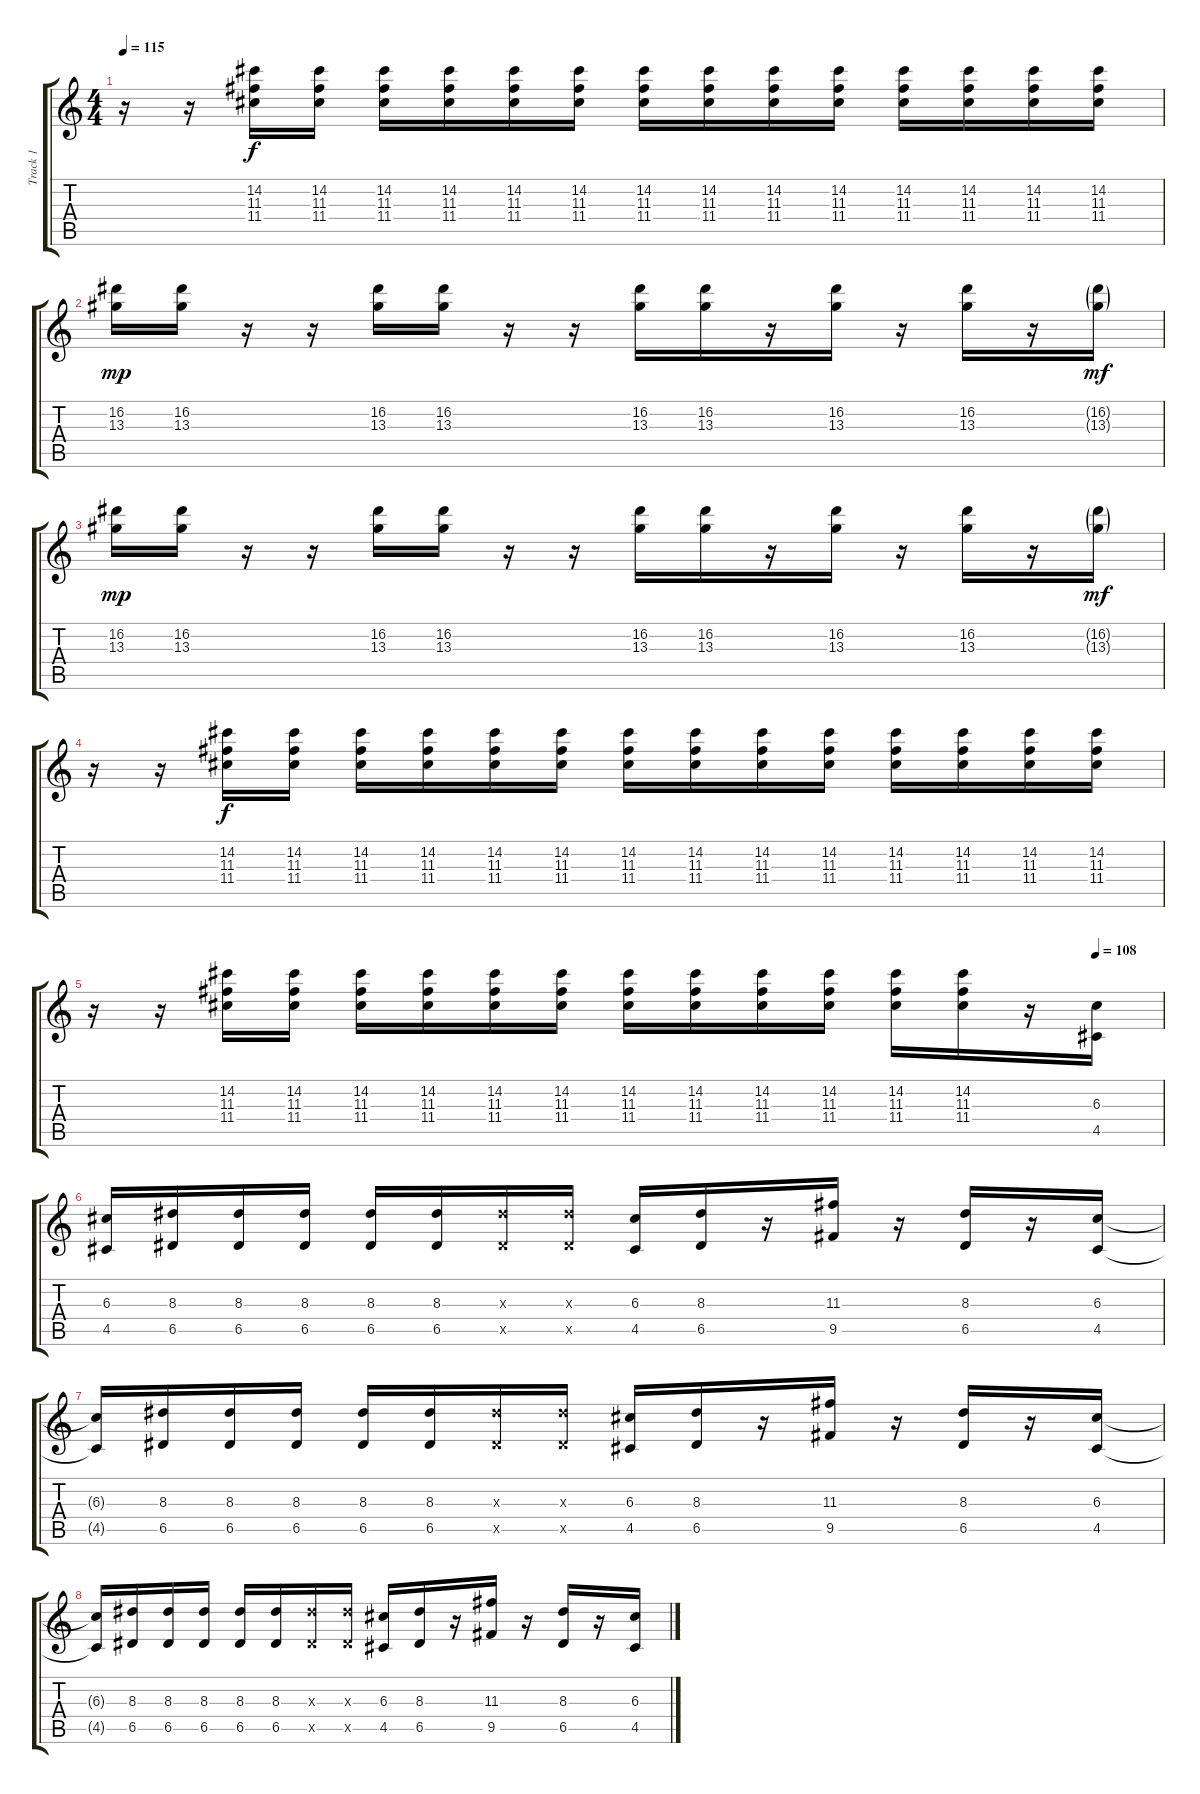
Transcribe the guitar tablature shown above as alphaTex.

\track ("Track 1" "Track 1") {instrument electricguitarjazz}
\staff {score tabs}
\tuning (E4 B3 G3 D3 A2 D2) {hide}
\ts (4 4)
\tempo 115
\clef g2
\ks c
r.16{dy f volume 2} r.16 (14.2 11.3 11.4).16{volume 13} (14.2 11.3 11.4).16 (14.2 11.3 11.4).16 (14.2 11.3 11.4).16 (14.2 11.3 11.4).16 (14.2 11.3 11.4).16{volume 3} (14.2 11.3 11.4).16 (14.2 11.3 11.4).16 (14.2 11.3 11.4).16 (14.2 11.3 11.4).16 (14.2 11.3 11.4).16 (14.2 11.3 11.4).16 (14.2 11.3 11.4).16 (14.2 11.3 11.4).16 |
(16.2 13.3).16{dy mp volume 13} (16.2 13.3).16 r.16 r.16 (16.2 13.3).16 (16.2 13.3).16 r.16 r.16 (16.2 13.3).16 (16.2 13.3).16 r.16 (16.2 13.3).16 r.16 (16.2 13.3).16 r.16 (16.2{g} 13.3{g}).16{dy mf} |
(16.2 13.3).16{dy mp} (16.2 13.3).16 r.16 r.16 (16.2 13.3).16 (16.2 13.3).16 r.16 r.16 (16.2 13.3).16 (16.2 13.3).16 r.16 (16.2 13.3).16 r.16 (16.2 13.3).16 r.16 (16.2{g} 13.3{g}).16{dy mf} |
r.16{volume 2} r.16 (14.2 11.3 11.4).16{dy f volume 13} (14.2 11.3 11.4).16 (14.2 11.3 11.4).16 (14.2 11.3 11.4).16 (14.2 11.3 11.4).16 (14.2 11.3 11.4).16{volume 3} (14.2 11.3 11.4).16 (14.2 11.3 11.4).16 (14.2 11.3 11.4).16 (14.2 11.3 11.4).16 (14.2 11.3 11.4).16 (14.2 11.3 11.4).16 (14.2 11.3 11.4).16 (14.2 11.3 11.4).16 |
\tempo (108 0.9375)
r.16{volume 2} r.16 (14.2 11.3 11.4).16{volume 13} (14.2 11.3 11.4).16 (14.2 11.3 11.4).16 (14.2 11.3 11.4).16 (14.2 11.3 11.4).16 (14.2 11.3 11.4).16{volume 3} (14.2 11.3 11.4).16 (14.2 11.3 11.4).16 (14.2 11.3 11.4).16 (14.2 11.3 11.4).16 (14.2 11.3 11.4).16 (14.2 11.3 11.4).16 r.16 (6.3 4.5).16{volume 13 instrument electricguitarjazz} |
(6.3 4.5).16{balance 8} (8.3 6.5).16 (8.3 6.5).16 (8.3 6.5).16 (8.3 6.5).16 (8.3 6.5).16 (8.3{x} 6.5{x}).16 (8.3{x} 6.5{x}).16 (6.3 4.5).16 (8.3 6.5).16 r.16 (11.3 9.5).16 r.16 (8.3 6.5).16 r.16 (6.3 4.5).16 |
(6.3{t} 4.5{t}).16 (8.3 6.5).16 (8.3 6.5).16 (8.3 6.5).16 (8.3 6.5).16 (8.3 6.5).16 (8.3{x} 6.5{x}).16 (8.3{x} 6.5{x}).16 (6.3 4.5).16 (8.3 6.5).16 r.16 (11.3 9.5).16 r.16 (8.3 6.5).16 r.16 (6.3 4.5).16 |
(6.3{t} 4.5{t}).16 (8.3 6.5).16 (8.3 6.5).16 (8.3 6.5).16 (8.3 6.5).16 (8.3 6.5).16 (8.3{x} 6.5{x}).16 (8.3{x} 6.5{x}).16 (6.3 4.5).16 (8.3 6.5).16 r.16 (11.3 9.5).16 r.16 (8.3 6.5).16 r.16 (6.3 4.5).16
